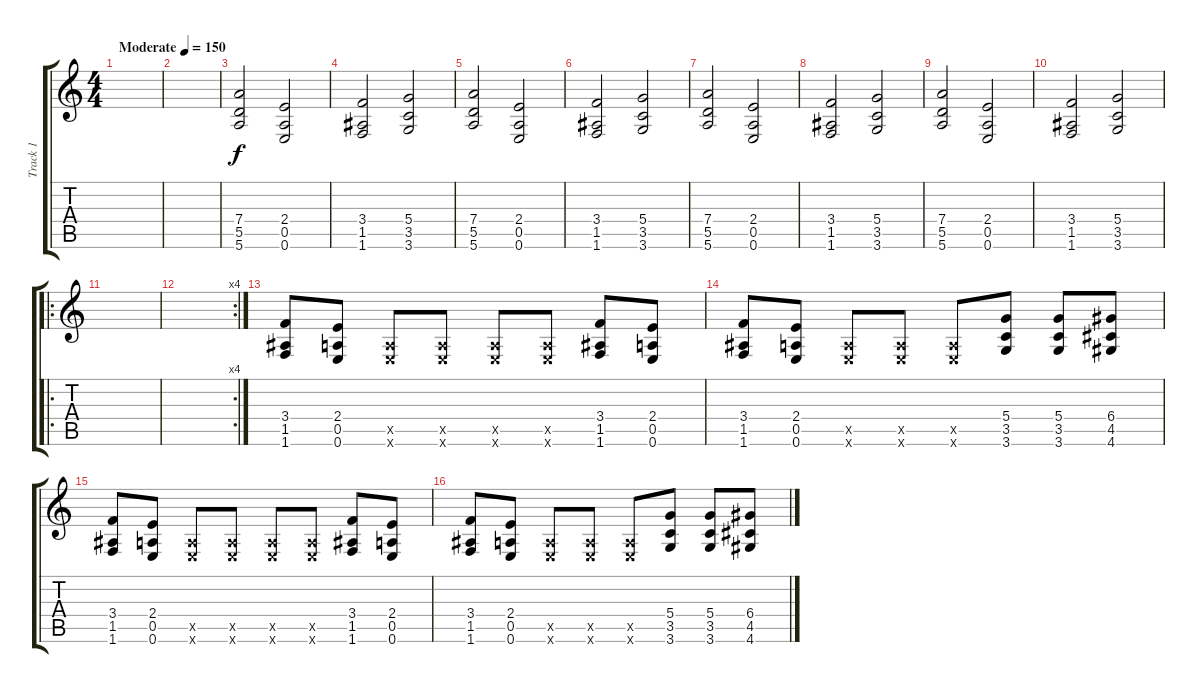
\track ("Track 1" "Track 1") {instrument distortionguitar}
\staff {score tabs}
\tuning (E4 B3 G3 D3 A2 E2) {hide}
\ts (4 4)
\tempo (150 "Moderate")
\clef g2
\ks c
|
|
(7.4 5.5 5.6).2 (2.4 0.5 0.6).2 |
(3.4 1.5 1.6).2 (5.4 3.5 3.6).2 |
(7.4 5.5 5.6).2 (2.4 0.5 0.6).2 |
(3.4 1.5 1.6).2 (5.4 3.5 3.6).2 |
(7.4 5.5 5.6).2 (2.4 0.5 0.6).2 |
(3.4 1.5 1.6).2 (5.4 3.5 3.6).2 |
(7.4 5.5 5.6).2 (2.4 0.5 0.6).2 |
(3.4 1.5 1.6).2 (5.4 3.5 3.6).2 |
\ro
|
\rc 4
|
(3.4 1.5 1.6).8 (2.4 0.5 0.6).8 (0.5{x} 0.6{x}).8 (0.5{x} 0.6{x}).8 (0.5{x} 0.6{x}).8 (0.5{x} 0.6{x}).8 (3.4 1.5 1.6).8 (2.4 0.5 0.6).8 |
(3.4 1.5 1.6).8 (2.4 0.5 0.6).8 (0.5{x} 0.6{x}).8 (0.5{x} 0.6{x}).8 (0.5{x} 0.6{x}).8 (5.4 3.5 3.6).8 (5.4 3.5 3.6).8 (6.4 4.5 4.6).8 |
(3.4 1.5 1.6).8 (2.4 0.5 0.6).8 (0.5{x} 0.6{x}).8 (0.5{x} 0.6{x}).8 (0.5{x} 0.6{x}).8 (0.5{x} 0.6{x}).8 (3.4 1.5 1.6).8 (2.4 0.5 0.6).8 |
(3.4 1.5 1.6).8 (2.4 0.5 0.6).8 (0.5{x} 0.6{x}).8 (0.5{x} 0.6{x}).8 (0.5{x} 0.6{x}).8 (5.4 3.5 3.6).8 (5.4 3.5 3.6).8 (6.4 4.5 4.6).8
